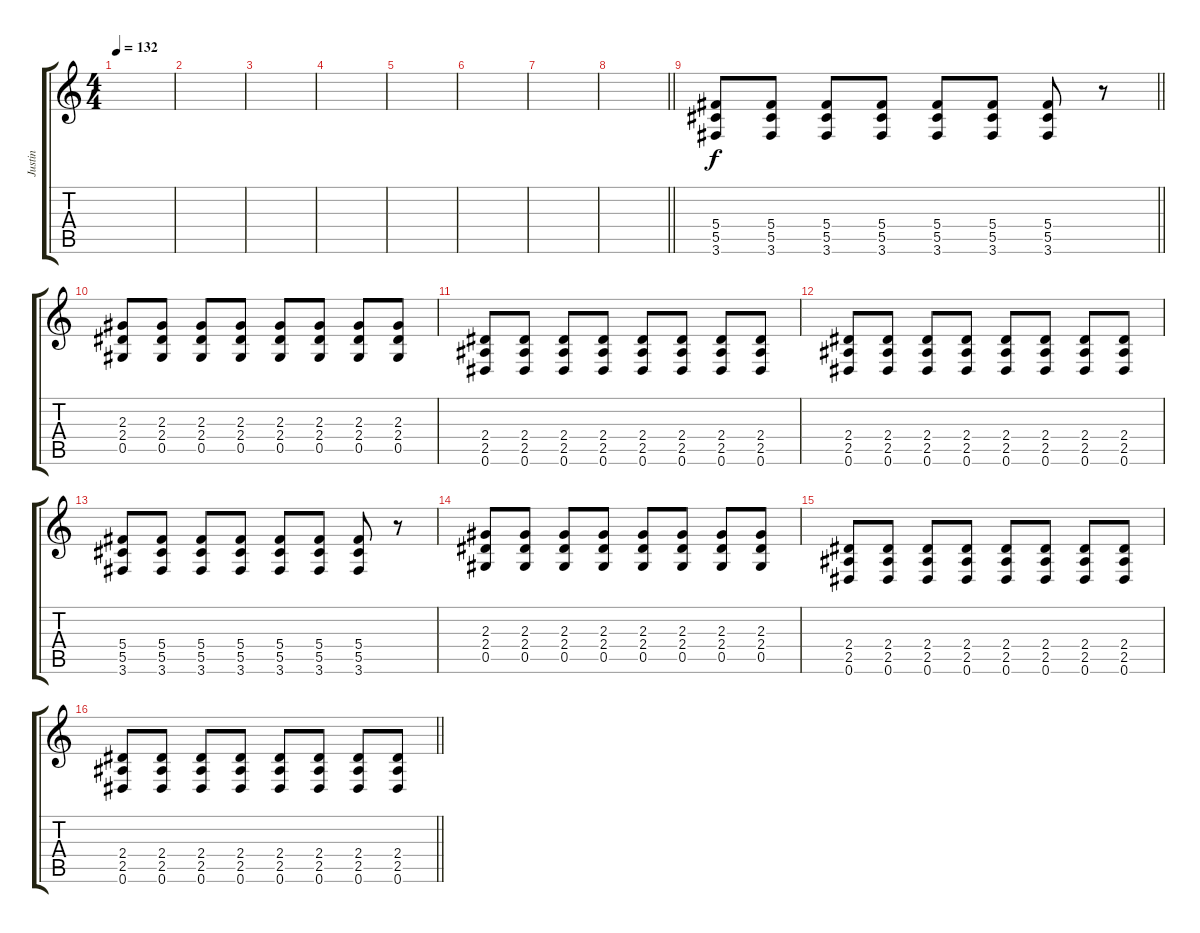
\track ("Justin" "Justin") {instrument distortionguitar}
\staff {score tabs}
\tuning (Eb4 Bb3 Gb3 Db3 Ab2 Eb2) {hide}
\ts (4 4)
\tempo 132
\clef g2
\ks c
|
|
|
|
|
|
|
\barLineRight lightlight
|
\section ("" "")
\barLineRight lightlight
(5.4 5.5 3.6).8 (5.4 5.5 3.6).8 (5.4 5.5 3.6).8 (5.4 5.5 3.6).8 (5.4 5.5 3.6).8 (5.4 5.5 3.6).8 (5.4 5.5 3.6).8 r.8 |
\section ("" "")
(2.3 2.4 0.5).8 (2.3 2.4 0.5).8 (2.3 2.4 0.5).8 (2.3 2.4 0.5).8 (2.3 2.4 0.5).8 (2.3 2.4 0.5).8 (2.3 2.4 0.5).8 (2.3 2.4 0.5).8 |
(2.4 2.5 0.6).8 (2.4 2.5 0.6).8 (2.4 2.5 0.6).8 (2.4 2.5 0.6).8 (2.4 2.5 0.6).8 (2.4 2.5 0.6).8 (2.4 2.5 0.6).8 (2.4 2.5 0.6).8 |
(2.4 2.5 0.6).8 (2.4 2.5 0.6).8 (2.4 2.5 0.6).8 (2.4 2.5 0.6).8 (2.4 2.5 0.6).8 (2.4 2.5 0.6).8 (2.4 2.5 0.6).8 (2.4 2.5 0.6).8 |
(5.4 5.5 3.6).8 (5.4 5.5 3.6).8 (5.4 5.5 3.6).8 (5.4 5.5 3.6).8 (5.4 5.5 3.6).8 (5.4 5.5 3.6).8 (5.4 5.5 3.6).8 r.8 |
(2.3 2.4 0.5).8 (2.3 2.4 0.5).8 (2.3 2.4 0.5).8 (2.3 2.4 0.5).8 (2.3 2.4 0.5).8 (2.3 2.4 0.5).8 (2.3 2.4 0.5).8 (2.3 2.4 0.5).8 |
(2.4 2.5 0.6).8 (2.4 2.5 0.6).8 (2.4 2.5 0.6).8 (2.4 2.5 0.6).8 (2.4 2.5 0.6).8 (2.4 2.5 0.6).8 (2.4 2.5 0.6).8 (2.4 2.5 0.6).8 |
\barLineRight lightlight
(2.4 2.5 0.6).8 (2.4 2.5 0.6).8 (2.4 2.5 0.6).8 (2.4 2.5 0.6).8 (2.4 2.5 0.6).8 (2.4 2.5 0.6).8 (2.4 2.5 0.6).8 (2.4 2.5 0.6).8
